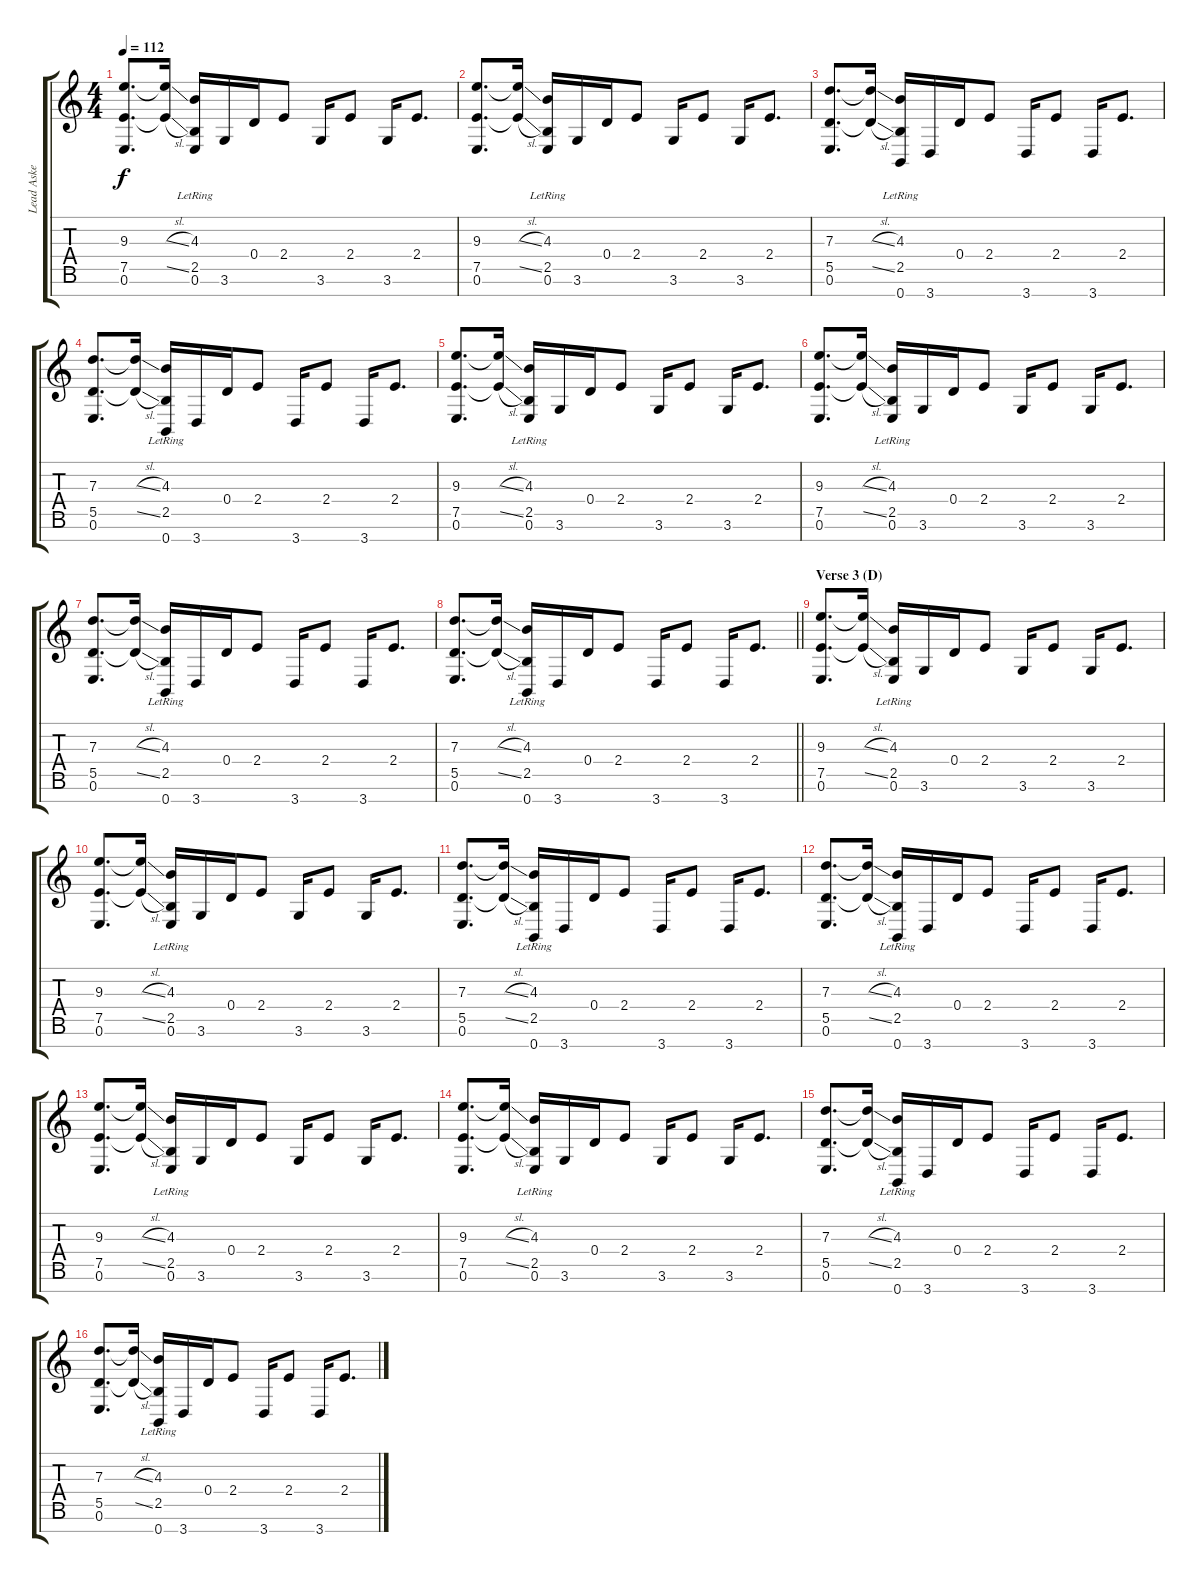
\track ("Lead Aske" "Lead Aske") {instrument overdrivenguitar}
\staff {score tabs}
\tuning (E4 B3 G3 D3 A2 E2 B1) {hide}
\ts (4 4)
\tempo 112
\clef g2
\ks c
(9.3 7.5 0.6).8{d dy f} (9.3{sl t} 7.5{sl t}).16 (4.3{lr} 2.5{lr} 0.6).16 3.6.16 0.4.16 2.4.8 3.6.16 2.4.8 3.6.16 2.4.8{d} |
(9.3 7.5 0.6).8{d} (9.3{sl t} 7.5{sl t}).16 (4.3{lr} 2.5{lr} 0.6).16 3.6.16 0.4.16 2.4.8 3.6.16 2.4.8 3.6.16 2.4.8{d} |
(7.3 5.5 0.6).8{d} (7.3{sl t} 5.5{sl t}).16 (4.3{lr} 2.5{lr} 0.7).16 3.7.16 0.4.16 2.4.8 3.7.16 2.4.8 3.7.16 2.4.8{d} |
(7.3 5.5 0.6).8{d} (7.3{sl t} 5.5{sl t}).16 (4.3{lr} 2.5{lr} 0.7).16 3.7.16 0.4.16 2.4.8 3.7.16 2.4.8 3.7.16 2.4.8{d} |
(9.3 7.5 0.6).8{d} (9.3{sl t} 7.5{sl t}).16 (4.3{lr} 2.5{lr} 0.6).16 3.6.16 0.4.16 2.4.8 3.6.16 2.4.8 3.6.16 2.4.8{d} |
(9.3 7.5 0.6).8{d} (9.3{sl t} 7.5{sl t}).16 (4.3{lr} 2.5{lr} 0.6).16 3.6.16 0.4.16 2.4.8 3.6.16 2.4.8 3.6.16 2.4.8{d} |
(7.3 5.5 0.6).8{d} (7.3{sl t} 5.5{sl t}).16 (4.3{lr} 2.5{lr} 0.7).16 3.7.16 0.4.16 2.4.8 3.7.16 2.4.8 3.7.16 2.4.8{d} |
\barLineRight lightlight
(7.3 5.5 0.6).8{d} (7.3{sl t} 5.5{sl t}).16 (4.3{lr} 2.5{lr} 0.7).16 3.7.16 0.4.16 2.4.8 3.7.16 2.4.8 3.7.16 2.4.8{d} |
\section ("" "Verse 3 (D)")
(9.3 7.5 0.6).8{d} (9.3{sl t} 7.5{sl t}).16 (4.3{lr} 2.5{lr} 0.6).16 3.6.16 0.4.16 2.4.8 3.6.16 2.4.8 3.6.16 2.4.8{d} |
(9.3 7.5 0.6).8{d} (9.3{sl t} 7.5{sl t}).16 (4.3{lr} 2.5{lr} 0.6).16 3.6.16 0.4.16 2.4.8 3.6.16 2.4.8 3.6.16 2.4.8{d} |
(7.3 5.5 0.6).8{d} (7.3{sl t} 5.5{sl t}).16 (4.3{lr} 2.5{lr} 0.7).16 3.7.16 0.4.16 2.4.8 3.7.16 2.4.8 3.7.16 2.4.8{d} |
(7.3 5.5 0.6).8{d} (7.3{sl t} 5.5{sl t}).16 (4.3{lr} 2.5{lr} 0.7).16 3.7.16 0.4.16 2.4.8 3.7.16 2.4.8 3.7.16 2.4.8{d} |
(9.3 7.5 0.6).8{d} (9.3{sl t} 7.5{sl t}).16 (4.3{lr} 2.5{lr} 0.6).16 3.6.16 0.4.16 2.4.8 3.6.16 2.4.8 3.6.16 2.4.8{d} |
(9.3 7.5 0.6).8{d} (9.3{sl t} 7.5{sl t}).16 (4.3{lr} 2.5{lr} 0.6).16 3.6.16 0.4.16 2.4.8 3.6.16 2.4.8 3.6.16 2.4.8{d} |
(7.3 5.5 0.6).8{d} (7.3{sl t} 5.5{sl t}).16 (4.3{lr} 2.5{lr} 0.7).16 3.7.16 0.4.16 2.4.8 3.7.16 2.4.8 3.7.16 2.4.8{d} |
(7.3 5.5 0.6).8{d} (7.3{sl t} 5.5{sl t}).16 (4.3{lr} 2.5{lr} 0.7).16 3.7.16 0.4.16 2.4.8 3.7.16 2.4.8 3.7.16 2.4.8{d}
